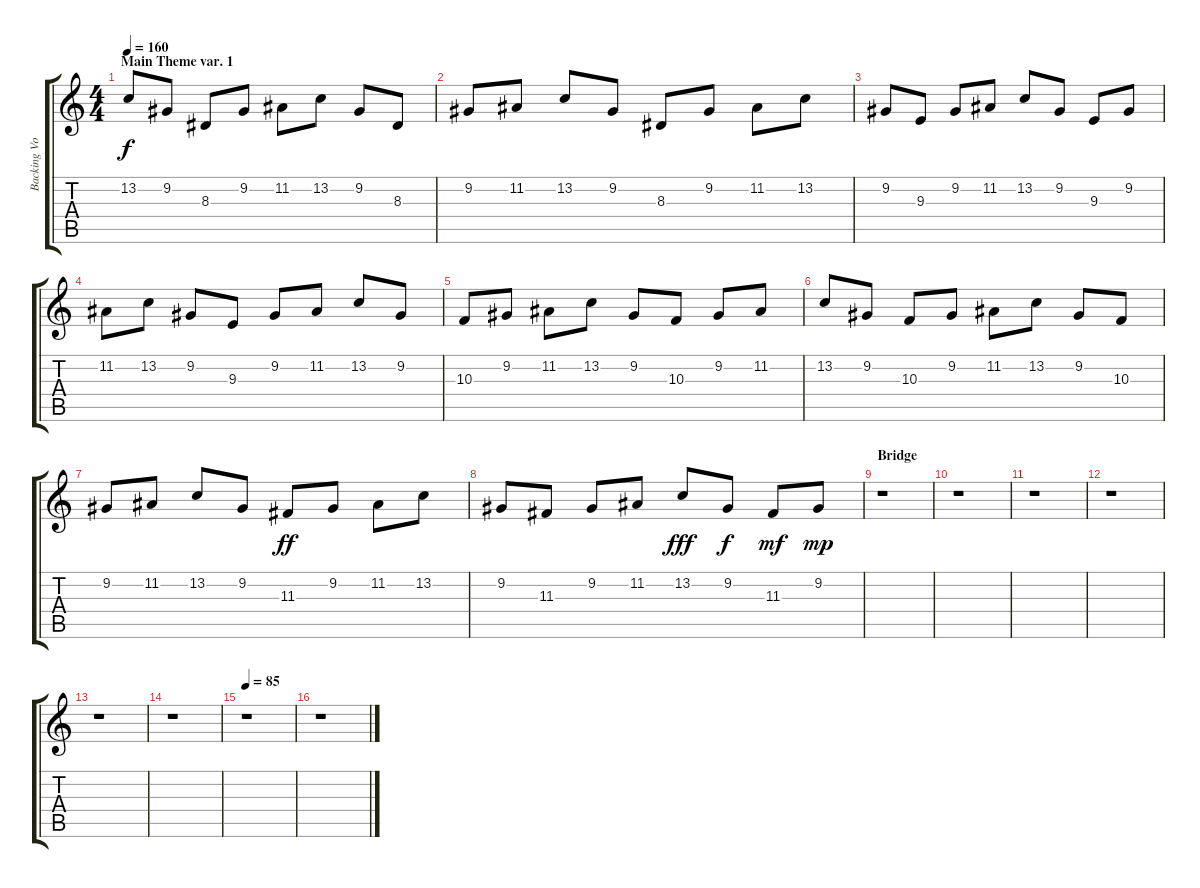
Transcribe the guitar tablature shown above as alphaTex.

\track ("Backing Vocals 2/Misc." "Backing Vo") {instrument voiceoohs}
\staff {score tabs}
\tuning (E4 B3 G3 D3 A2 E2) {hide}
\ts (4 4)
\section ("" "Main Theme var. 1")
\tempo 160
\clef g2
\ks c
13.2.8{dy f} 9.2.8 8.3.8 9.2.8 11.2.8 13.2.8 9.2.8 8.3.8 |
9.2.8 11.2.8 13.2.8 9.2.8 8.3.8 9.2.8 11.2.8 13.2.8 |
9.2.8 9.3.8 9.2.8 11.2.8 13.2.8 9.2.8 9.3.8 9.2.8 |
11.2.8 13.2.8 9.2.8 9.3.8 9.2.8 11.2.8 13.2.8 9.2.8 |
10.3.8 9.2.8 11.2.8 13.2.8 9.2.8 10.3.8 9.2.8 11.2.8 |
13.2.8 9.2.8 10.3.8 9.2.8 11.2.8 13.2.8 9.2.8 10.3.8 |
9.2.8 11.2.8 13.2.8 9.2.8 11.3.8{dy ff} 9.2.8 11.2.8 13.2.8 |
9.2.8 11.3.8 9.2.8 11.2.8 13.2.8{dy fff} 9.2.8{dy f} 11.3.8{dy mf} 9.2.8{dy mp} |
\section ("" "Bridge")
r.1 |
r.1 |
r.1 |
r.1 |
r.1 |
r.1 |
\tempo 85
r.1 |
r.1
